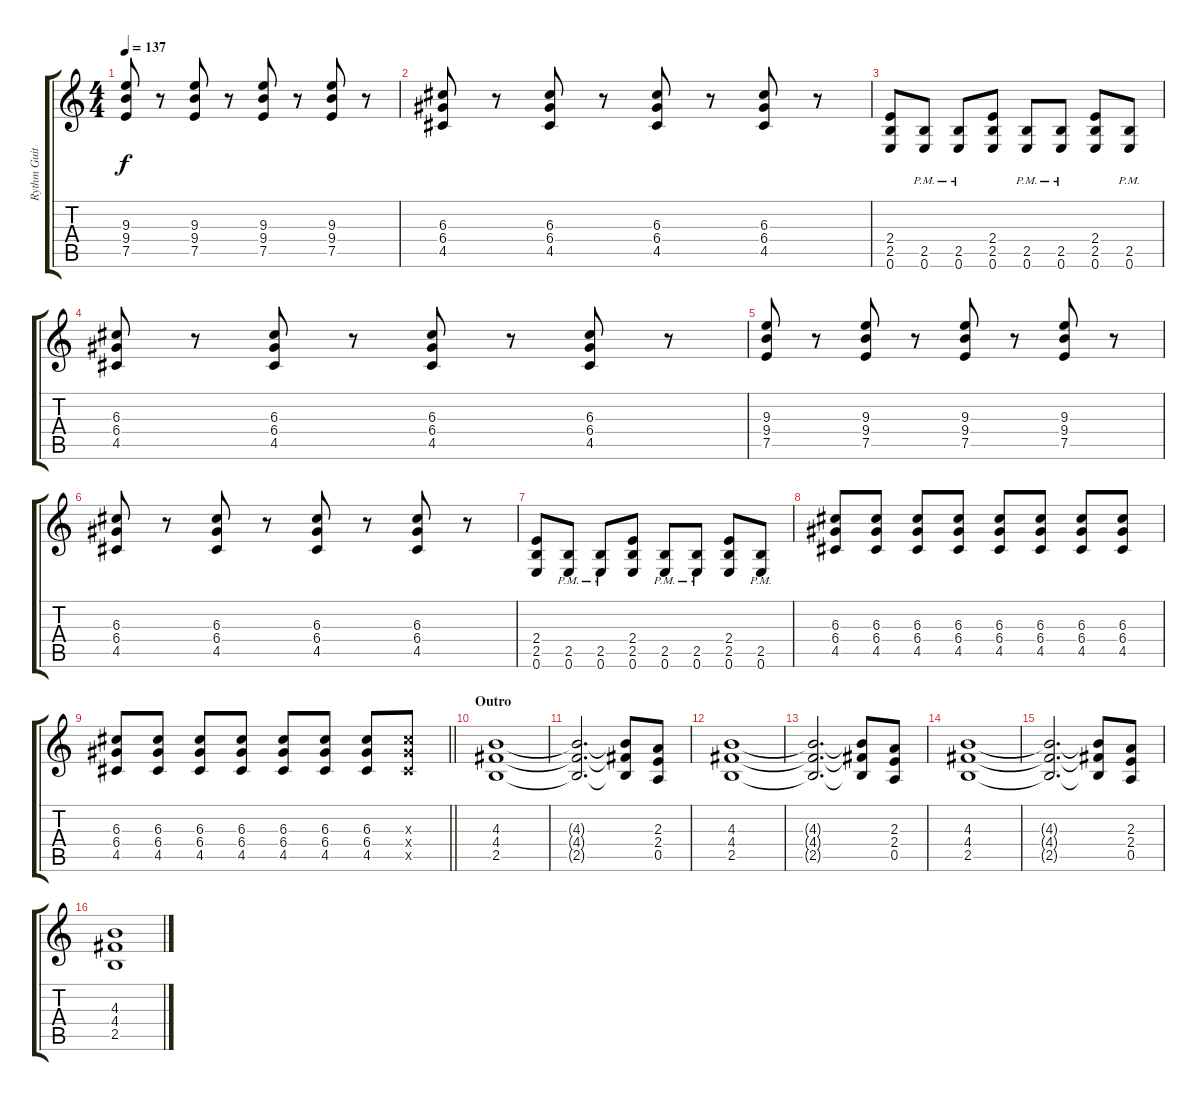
\track ("Rythm Guitar (Safwan)" "Rythm Guit") {instrument distortionguitar}
\staff {score tabs}
\tuning (E4 B3 G3 D3 A2 E2) {hide}
\ts (4 4)
\tempo 137
\clef g2
\ks c
(9.3 9.4 7.5).8{dy f} r.8 (9.3 9.4 7.5).8 r.8 (9.3 9.4 7.5).8 r.8 (9.3 9.4 7.5).8 r.8 |
(6.3 6.4 4.5).8 r.8 (6.3 6.4 4.5).8 r.8 (6.3 6.4 4.5).8 r.8 (6.3 6.4 4.5).8 r.8 |
(2.4 2.5 0.6).8 (2.5{pm} 0.6{pm}).8 (2.5{pm} 0.6{pm}).8 (2.4 2.5 0.6).8 (2.5{pm} 0.6{pm}).8 (2.5{pm} 0.6{pm}).8 (2.4 2.5 0.6).8 (2.5{pm} 0.6{pm}).8 |
(6.3 6.4 4.5).8 r.8 (6.3 6.4 4.5).8 r.8 (6.3 6.4 4.5).8 r.8 (6.3 6.4 4.5).8 r.8 |
(9.3 9.4 7.5).8 r.8 (9.3 9.4 7.5).8 r.8 (9.3 9.4 7.5).8 r.8 (9.3 9.4 7.5).8 r.8 |
(6.3 6.4 4.5).8 r.8 (6.3 6.4 4.5).8 r.8 (6.3 6.4 4.5).8 r.8 (6.3 6.4 4.5).8 r.8 |
(2.4 2.5 0.6).8 (2.5{pm} 0.6{pm}).8 (2.5{pm} 0.6{pm}).8 (2.4 2.5 0.6).8 (2.5{pm} 0.6{pm}).8 (2.5{pm} 0.6{pm}).8 (2.4 2.5 0.6).8 (2.5{pm} 0.6{pm}).8 |
(6.3 6.4 4.5).8 (6.3 6.4 4.5).8 (6.3 6.4 4.5).8 (6.3 6.4 4.5).8 (6.3 6.4 4.5).8 (6.3 6.4 4.5).8 (6.3 6.4 4.5).8 (6.3 6.4 4.5).8 |
\barLineRight lightlight
(6.3 6.4 4.5).8 (6.3 6.4 4.5).8 (6.3 6.4 4.5).8 (6.3 6.4 4.5).8 (6.3 6.4 4.5).8 (6.3 6.4 4.5).8 (6.3 6.4 4.5).8 (6.3{x} 6.4{x} 4.5{x}).8 |
\section ("" "Outro")
(4.3 4.4 2.5).1{volume 12} |
(4.3{t} 4.4{t} 2.5{t}).2{d} (4.3{t} 4.4{t} 2.5{t}).8 (2.3 2.4 0.5).8 |
(4.3 4.4 2.5).1 |
(4.3{t} 4.4{t} 2.5{t}).2{d} (4.3{t} 4.4{t} 2.5{t}).8 (2.3 2.4 0.5).8 |
(4.3 4.4 2.5).1 |
(4.3{t} 4.4{t} 2.5{t}).2{d} (4.3{t} 4.4{t} 2.5{t}).8 (2.3 2.4 0.5).8 |
(4.3 4.4 2.5).1
